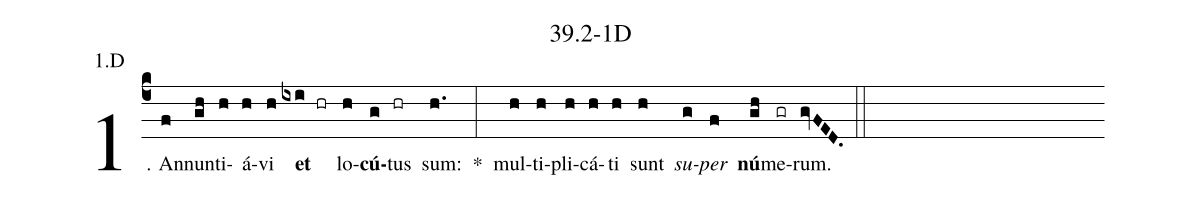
name: 39.2-1D;
annotation: 1.D;
%%
(c4)1. An(f)nun(gh)ti(h)á(h)vi(h) <b>et</b>(ixi hr) lo(h)<b>cú</b>(g)tus(hr) sum:(h.) *(:) mul(h)ti(h)pli(h)cá(h)ti(h) sunt(h) <i>su</i>(g)<i>per</i>(f) <b>nú</b>(gh)me(gr)rum.(gvFED.) (::)


%E(h) u(h) o(g) u(f) a(gh) e.(gvFED.) (::)
